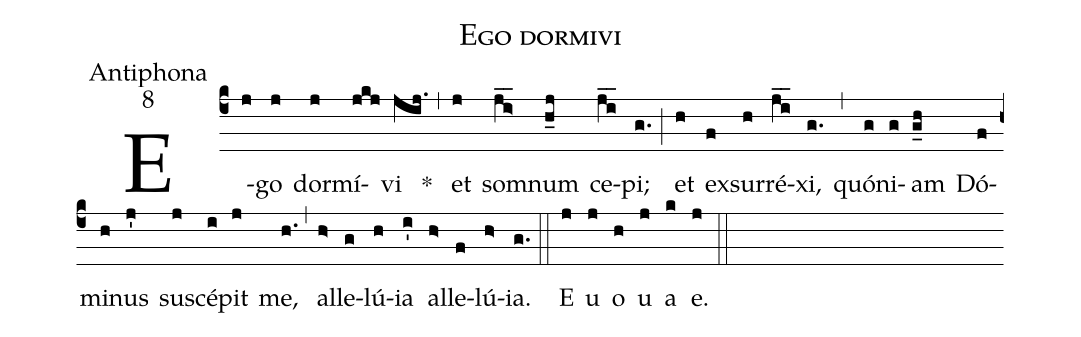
name:Ego dormivi ;
office-part:Antiphona;
mode:8;
%%
(c4)E(j)go(j) dor(j)mí(jkj)vi(jij.) *(,) et(j) som(ji>__)num(h_j) ce(ji__)pi;(g.) (;) et(h) ex(f)sur(h)ré(ji__)xi,(g.) (,) quó(g)ni(g)am(g_h) Dó(f)mi(h)nus(j') su(j)scé(i)pit(j) me,(h.) (,)  al(h>)le(g)lú(h)ia(i') al(h>)le(f)lú(h>)ia.(g.) (::) E(j) u(j) o(h) u(j) a(k) e.(j) (::)
